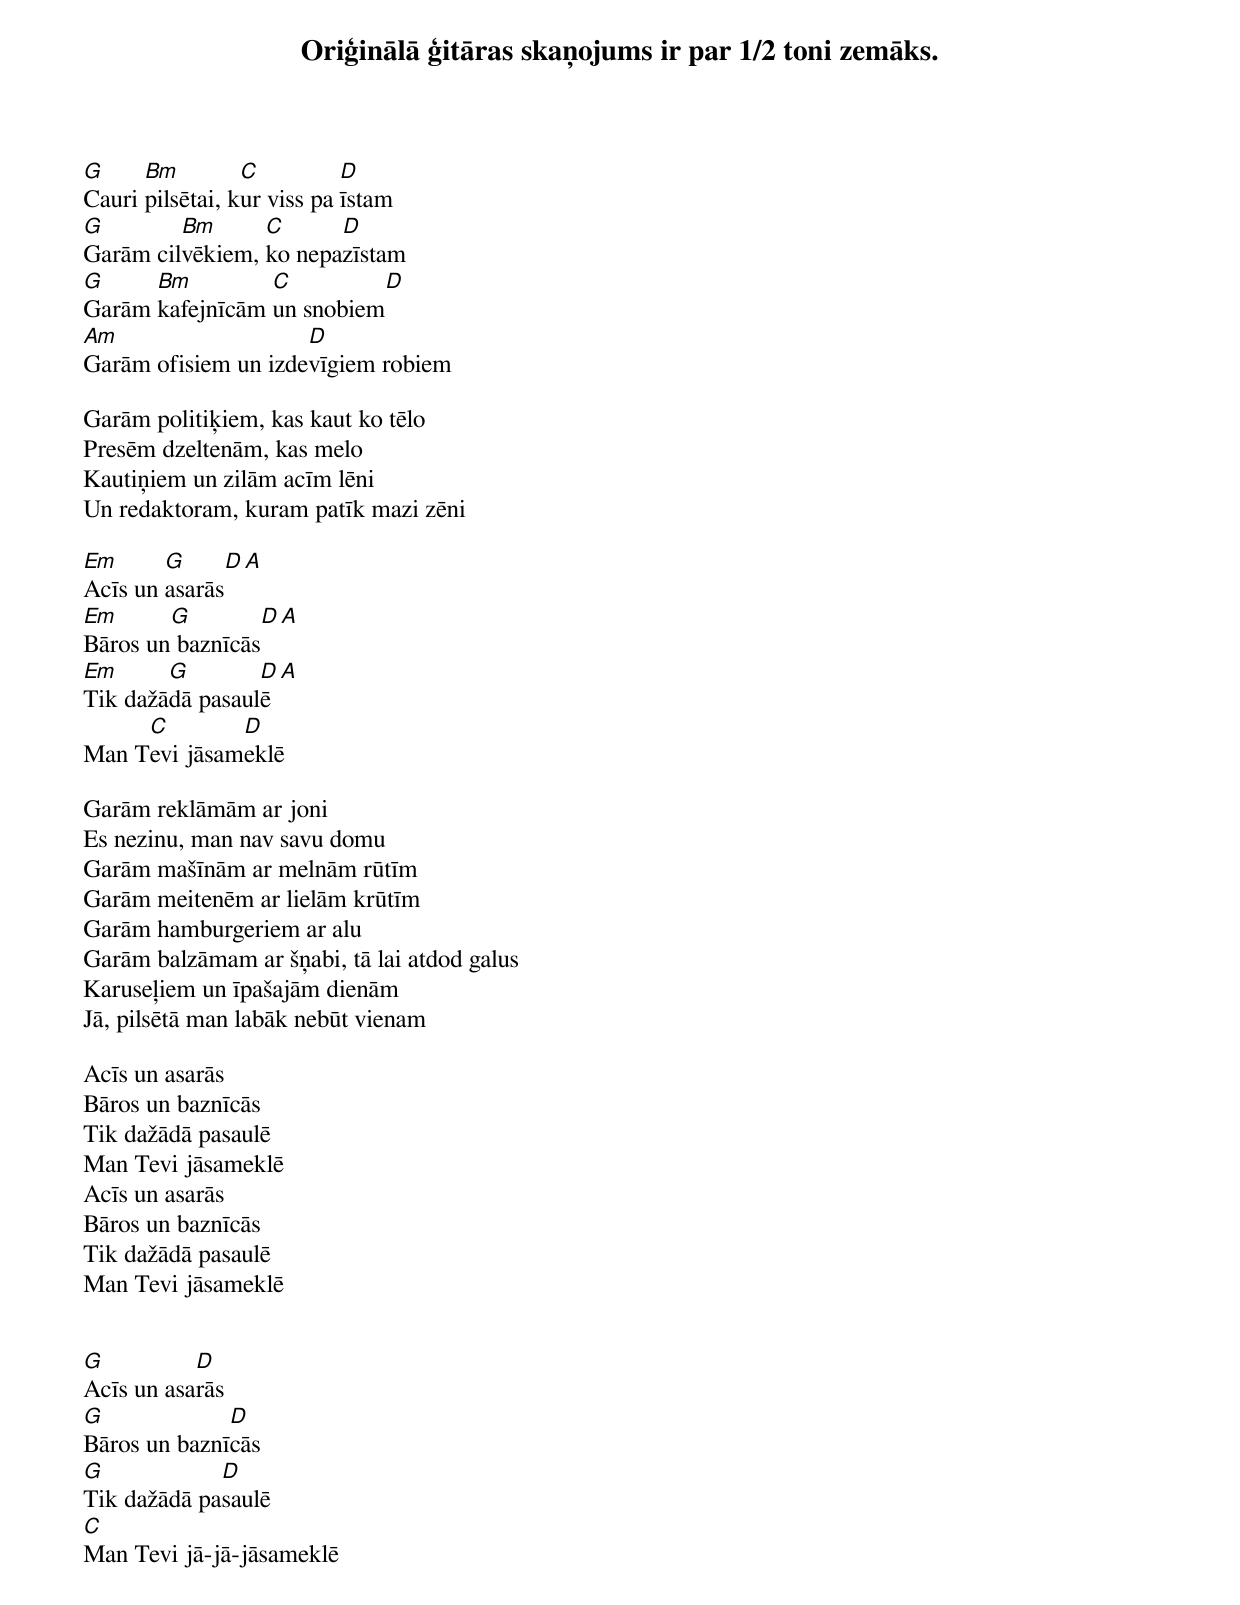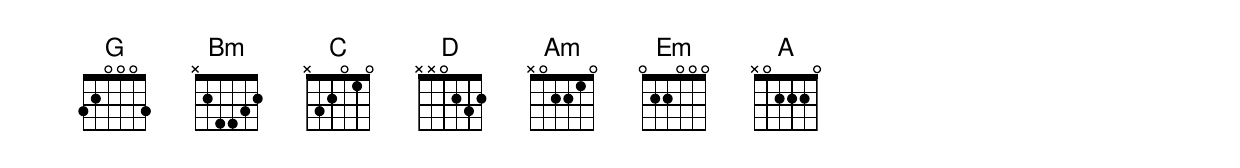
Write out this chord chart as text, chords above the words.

Oriģinālā ģitāras skaņojums ir par 1/2 toni zemāks.

G     Bm         C          D
Cauri pilsētai, kur viss pa īstam
G        Bm      C      D
Garām cilvēkiem, ko nepazīstam
G     Bm         C          D
Garām kafejnīcām un snobiem
Am                   D
Garām ofisiem un izdevīgiem robiem

Garām politiķiem, kas kaut ko tēlo
Presēm dzeltenām, kas melo
Kautiņiem un zilām acīm lēni
Un redaktoram, kuram patīk mazi zēni

Em      G        D    A
Acīs un asarās
Em      G        D    A
Bāros un baznīcās
Em      G        D    A
Tik dažādā pasaulē
     C        D
Man Tevi jāsameklē

Garām reklāmām ar joni
Es nezinu, man nav savu domu
Garām mašīnām ar melnām rūtīm
Garām meitenēm ar lielām krūtīm
Garām hamburgeriem ar alu
Garām balzāmam ar šņabi, tā lai atdod galus
Karuseļiem un īpašajām dienām
Jā, pilsētā man labāk nebūt vienam

Acīs un asarās
Bāros un baznīcās
Tik dažādā pasaulē
Man Tevi jāsameklē
Acīs un asarās
Bāros un baznīcās
Tik dažādā pasaulē
Man Tevi jāsameklē


G          D
Acīs un asarās
G             D
Bāros un baznīcās
G            D
Tik dažādā pasaulē
C
Man Tevi jā-jā-jāsameklē
